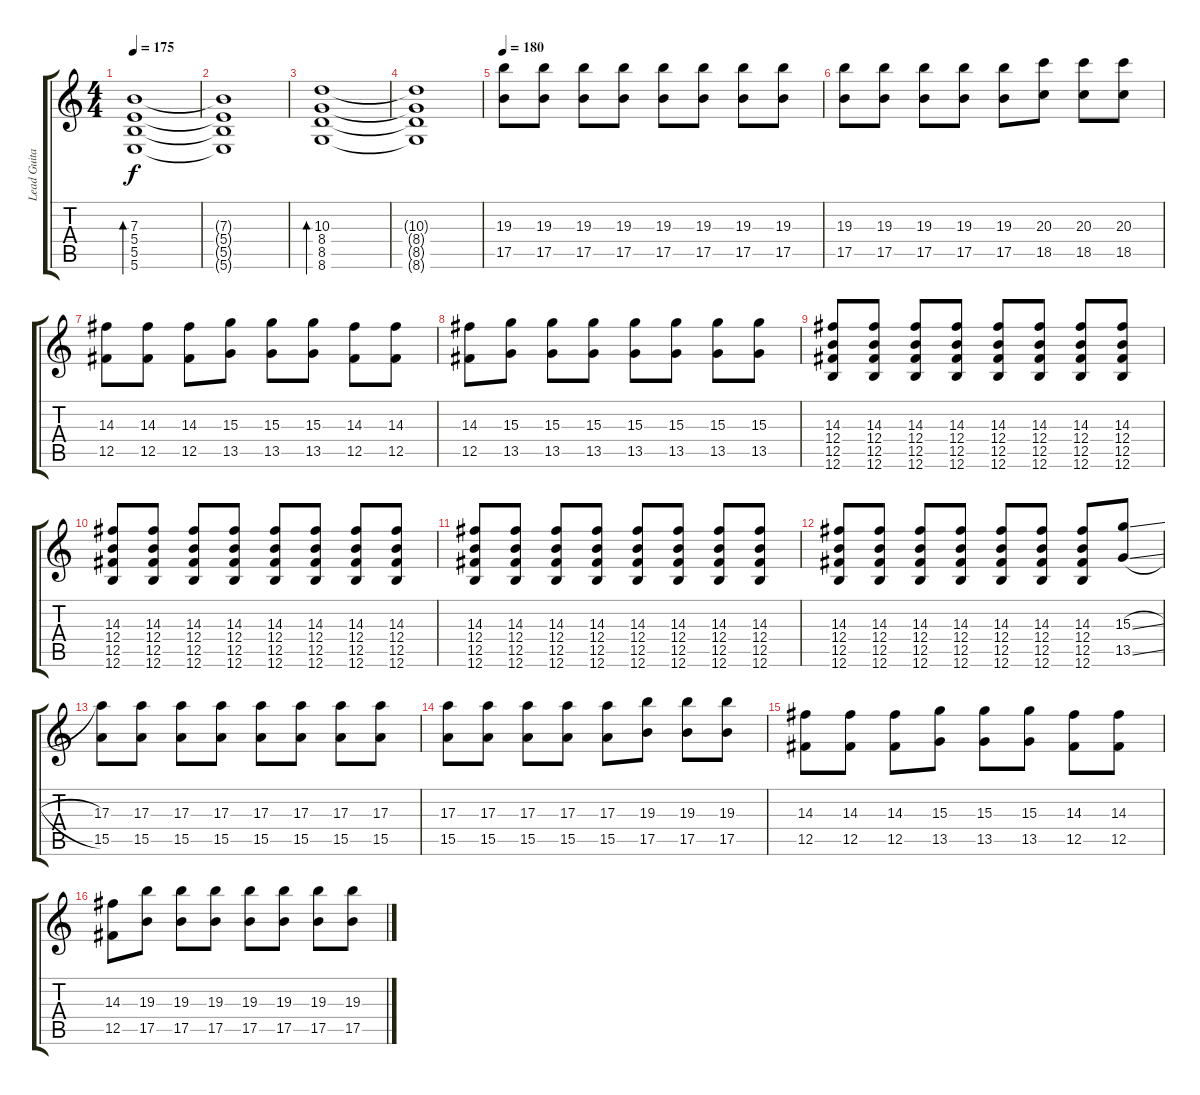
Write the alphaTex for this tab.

\track ("Lead Guitar" "Lead Guita") {instrument distortionguitar}
\staff {score tabs}
\tuning (Db4 Ab3 E3 B2 Gb2 B1) {hide}
\ts (4 4)
\tempo 175
\clef g2
\ks c
(7.3 5.4 5.5 5.6).1{bd 120 dy f} |
(7.3{t} 5.4{t} 5.5{t} 5.6{t}).1 |
(10.3 8.4 8.5 8.6).1{bd 120} |
(10.3{t} 8.4{t} 8.5{t} 8.6{t}).1 |
\tempo 180
(19.3 17.5).8 (19.3 17.5).8 (19.3 17.5).8 (19.3 17.5).8 (19.3 17.5).8 (19.3 17.5).8 (19.3 17.5).8 (19.3 17.5).8 |
(19.3 17.5).8 (19.3 17.5).8 (19.3 17.5).8 (19.3 17.5).8 (19.3 17.5).8 (20.3 18.5).8 (20.3 18.5).8 (20.3 18.5).8 |
(14.3 12.5).8 (14.3 12.5).8 (14.3 12.5).8 (15.3 13.5).8 (15.3 13.5).8 (15.3 13.5).8 (14.3 12.5).8 (14.3 12.5).8 |
(14.3 12.5).8 (15.3 13.5).8 (15.3 13.5).8 (15.3 13.5).8 (15.3 13.5).8 (15.3 13.5).8 (15.3 13.5).8 (15.3 13.5).8 |
(14.3 12.4 12.5 12.6).8 (14.3 12.4 12.5 12.6).8 (14.3 12.4 12.5 12.6).8 (14.3 12.4 12.5 12.6).8 (14.3 12.4 12.5 12.6).8 (14.3 12.4 12.5 12.6).8 (14.3 12.4 12.5 12.6).8 (14.3 12.4 12.5 12.6).8 |
(14.3 12.4 12.5 12.6).8 (14.3 12.4 12.5 12.6).8 (14.3 12.4 12.5 12.6).8 (14.3 12.4 12.5 12.6).8 (14.3 12.4 12.5 12.6).8 (14.3 12.4 12.5 12.6).8 (14.3 12.4 12.5 12.6).8 (14.3 12.4 12.5 12.6).8 |
(14.3 12.4 12.5 12.6).8 (14.3 12.4 12.5 12.6).8 (14.3 12.4 12.5 12.6).8 (14.3 12.4 12.5 12.6).8 (14.3 12.4 12.5 12.6).8 (14.3 12.4 12.5 12.6).8 (14.3 12.4 12.5 12.6).8 (14.3 12.4 12.5 12.6).8 |
(14.3 12.4 12.5 12.6).8 (14.3 12.4 12.5 12.6).8 (14.3 12.4 12.5 12.6).8 (14.3 12.4 12.5 12.6).8 (14.3 12.4 12.5 12.6).8 (14.3 12.4 12.5 12.6).8 (14.3 12.4 12.5 12.6).8 (15.3{sl} 13.5{sl}).8 |
(17.3 15.5).8 (17.3 15.5).8 (17.3 15.5).8 (17.3 15.5).8 (17.3 15.5).8 (17.3 15.5).8 (17.3 15.5).8 (17.3 15.5).8 |
(17.3 15.5).8 (17.3 15.5).8 (17.3 15.5).8 (17.3 15.5).8 (17.3 15.5).8 (19.3 17.5).8 (19.3 17.5).8 (19.3 17.5).8 |
(14.3 12.5).8 (14.3 12.5).8 (14.3 12.5).8 (15.3 13.5).8 (15.3 13.5).8 (15.3 13.5).8 (14.3 12.5).8 (14.3 12.5).8 |
(14.3 12.5).8 (19.3 17.5).8 (19.3 17.5).8 (19.3 17.5).8 (19.3 17.5).8 (19.3 17.5).8 (19.3 17.5).8 (19.3 17.5).8
